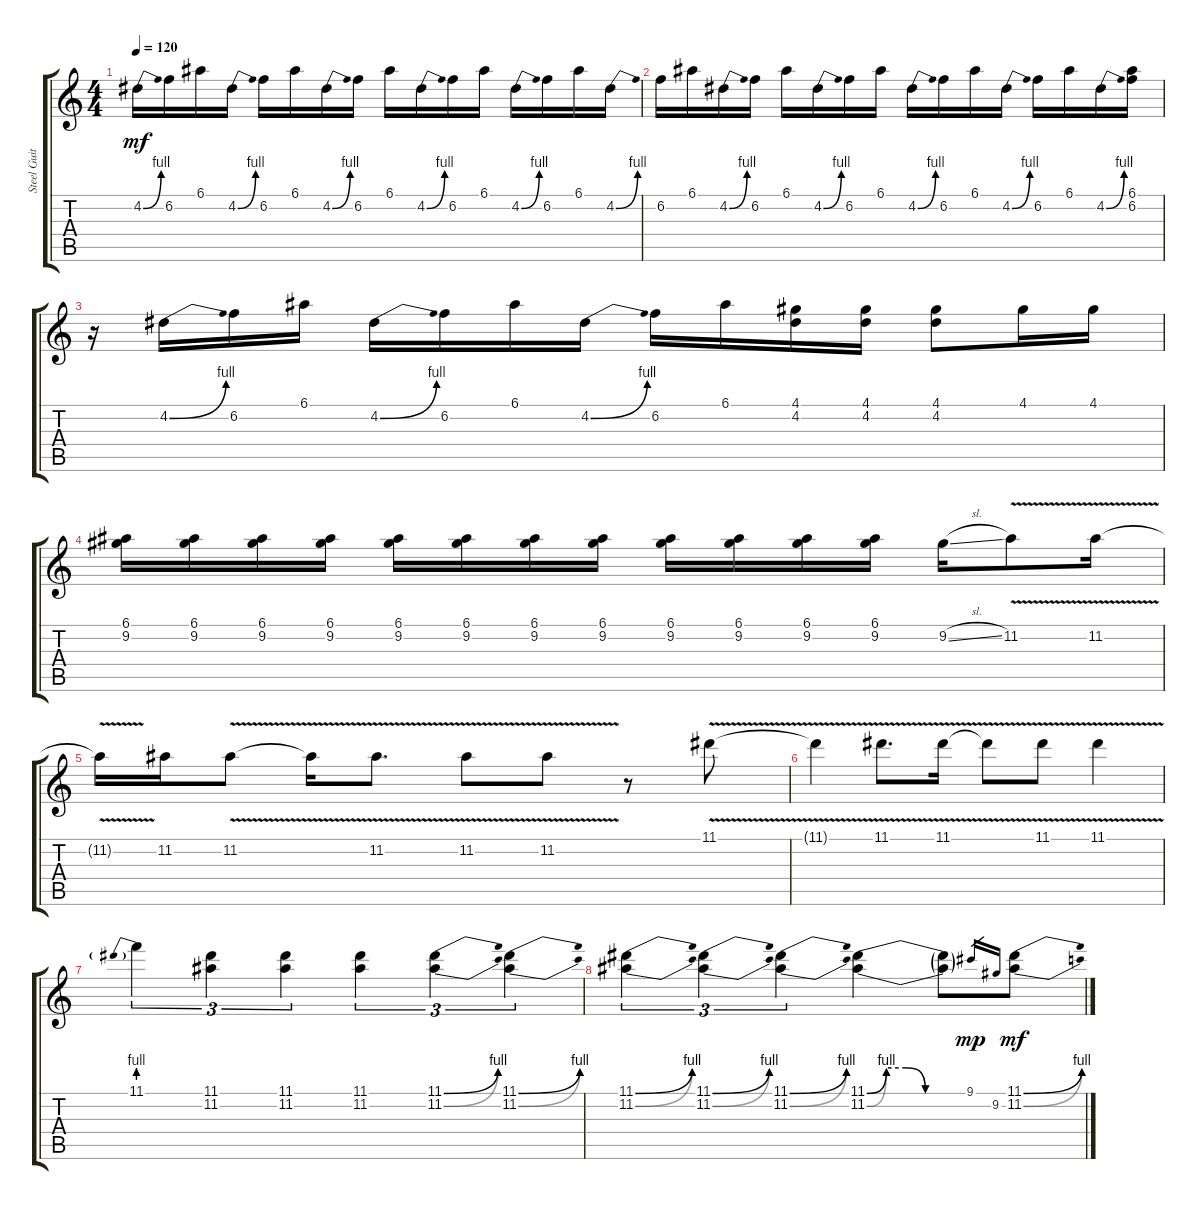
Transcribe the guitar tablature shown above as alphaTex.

\track ("Steel Guitar" "Steel Guit") {instrument acousticguitarsteel}
\staff {score tabs}
\tuning (E4 B3 G3 D3 A2 E2) {hide}
\ts (4 4)
\tempo 120
\clef g2
\ks c
4.2{be (bend 0 0 60 4)}.16{dy mf} 6.2.16 6.1.16 4.2{be (bend 0 0 60 4)}.16 6.2.16 6.1.16 4.2{be (bend 0 0 60 4)}.16 6.2.16 6.1.16 4.2{be (bend 0 0 60 4)}.16 6.2.16 6.1.16 4.2{be (bend 0 0 60 4)}.16 6.2.16 6.1.16 4.2{be (bend 0 0 60 4)}.16 |
6.2.16 6.1.16 4.2{be (bend 0 0 60 4)}.16 6.2.16 6.1.16 4.2{be (bend 0 0 60 4)}.16 6.2.16 6.1.16 4.2{be (bend 0 0 60 4)}.16 6.2.16 6.1.16 4.2{be (bend 0 0 60 4)}.16 6.2.16 6.1.16 4.2{be (bend 0 0 60 4)}.16 (6.1 6.2).16 |
r.16 4.2{be (bend 0 0 60 4)}.16 6.2.16 6.1.16 4.2{be (bend 0 0 60 4)}.16 6.2.16 6.1.16 4.2{be (bend 0 0 60 4)}.16 6.2.16 6.1.16 (4.1 4.2).16 (4.1 4.2).16 (4.1 4.2).8 4.1.16 4.1.16 |
(6.1 9.2).16 (6.1 9.2).16 (6.1 9.2).16 (6.1 9.2).16 (6.1 9.2).16 (6.1 9.2).16 (6.1 9.2).16 (6.1 9.2).16 (6.1 9.2).16 (6.1 9.2).16 (6.1 9.2).16 (6.1 9.2).16 9.2{sl}.16 11.2{v}.8 11.2{v}.16 |
11.2{v t}.16 11.2.16 11.2{v}.8 11.2{v t}.16 11.2{v}.8{d} 11.2{v}.8 11.2{v}.8 r.8 11.1{v}.8 |
11.1{v t}.4 11.1{v}.8{d} 11.1{v}.16 11.1{v t}.8 11.1{v}.8 11.1{v}.4 |
11.1{be (prebend 0 4 60 4)}.4{tu (3 2)} (11.1 11.2).4{tu (3 2)} (11.1{be (hold 0 0 60 0)} 11.2).4{tu (3 2)} (11.1 11.2).4{tu (3 2)} (11.1{be (bend 0 0 60 4)} 11.2{be (bend 0 0 60 4)}).4{tu (3 2)} (11.1{be (bend 0 0 60 4)} 11.2{be (bend 0 0 60 4)}).4{tu (3 2)} |
(11.1{be (bend 0 0 60 4)} 11.2{be (bend 0 0 60 4)}).4{tu (3 2)} (11.1{be (bend 0 0 60 4)} 11.2{be (bend 0 0 60 4)}).4{tu (3 2)} (11.1{be (bend 0 0 60 4)} 11.2{be (bend 0 0 60 4)}).4{tu (3 2)} (11.1{be (custom 0 0 15 4 30 4 45 0 60 0)} 11.2{be (custom 0 0 15 4 30 4 45 0 60 0)}).4 (11.1{be (hold 0 0 60 0) t} 11.2{be (hold 0 0 60 0) t}).8 9.1.16{gr dy mp} 9.2.16{gr} (11.1{be (bend 0 0 60 4)} 11.2{be (bend 0 0 60 4)}).8{dy mf}
